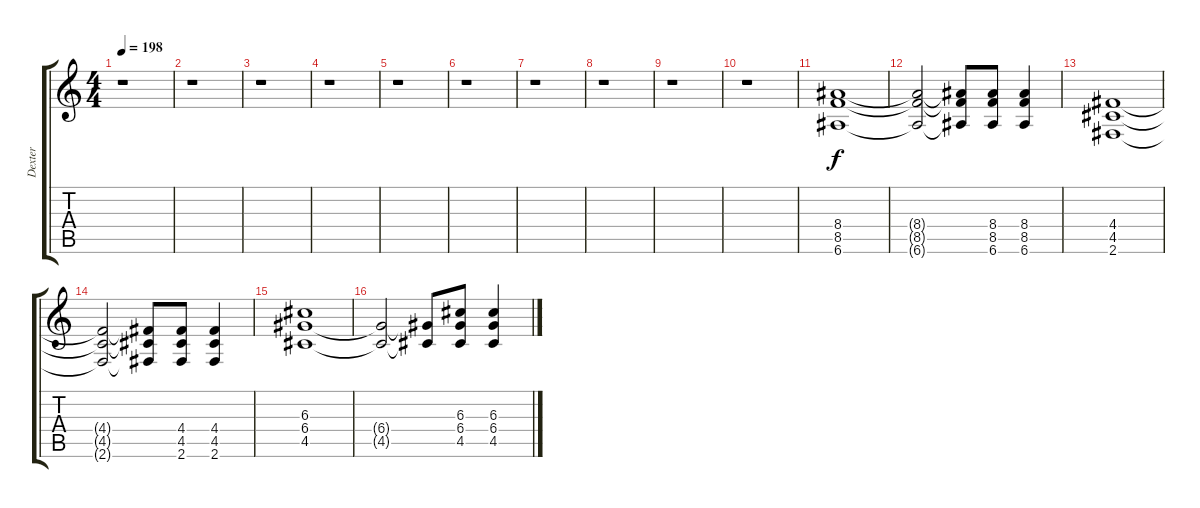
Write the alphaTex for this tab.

\track ("Dexter" "Dexter") {instrument overdrivenguitar}
\staff {score tabs}
\tuning (E4 B3 G3 D3 A2 E2) {hide}
\ts (4 4)
\tempo 198
\clef g2
\ks c
r.1{dy f instrument overdrivenguitar} |
r.1 |
r.1 |
r.1 |
r.1 |
r.1 |
r.1 |
r.1 |
r.1 |
r.1 |
(8.4 8.5 6.6).1 |
(8.4{t} 8.5{t} 6.6{t}).2 (8.4{t} 8.5{t} 6.6{t}).8 (8.4 8.5 6.6).8 (8.4 8.5 6.6).4 |
(4.4 4.5 2.6).1 |
(4.4{t} 4.5{t} 2.6{t}).2 (4.4{t} 4.5{t} 2.6{t}).8 (4.4 4.5 2.6).8 (4.4 4.5 2.6).4 |
(6.3 6.4 4.5).1 |
(6.4{t} 4.5{t}).2 (6.4{t} 4.5{t}).8 (6.3 6.4 4.5).8 (6.3 6.4 4.5).4
